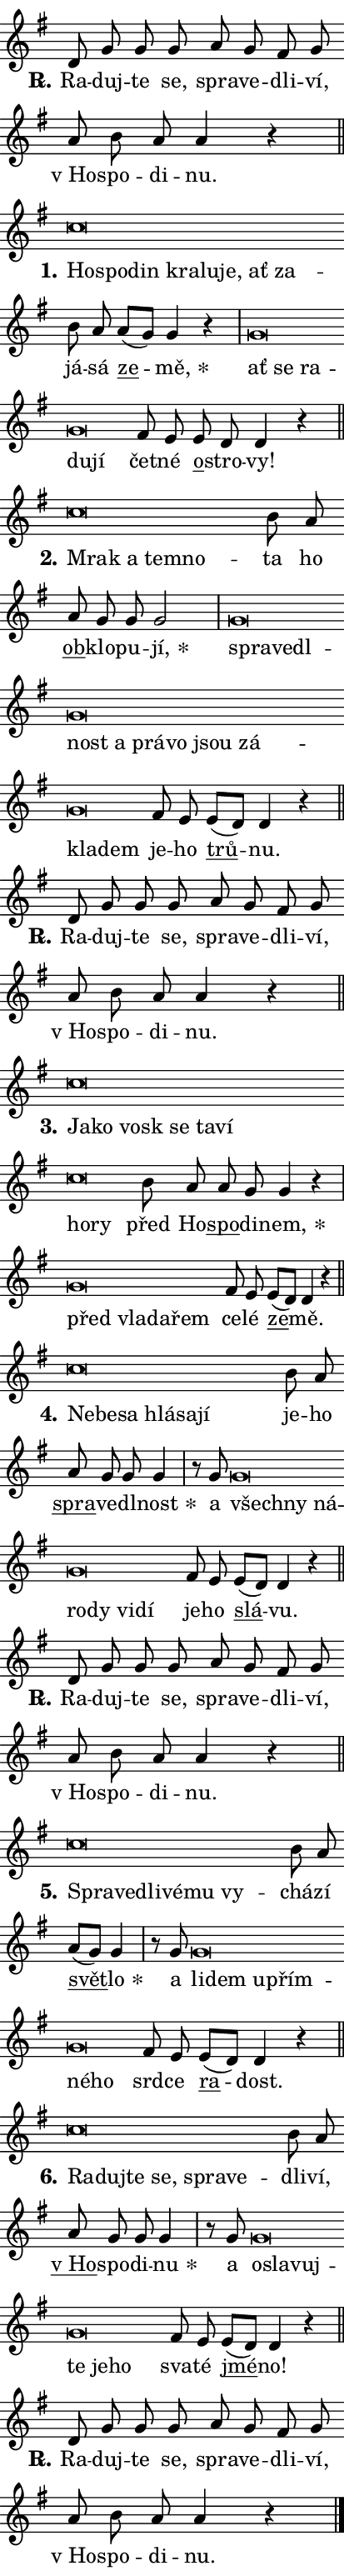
\version "2.24.0"
\header { tagline = "" }
\paper {
  indent = 0\cm
  top-margin = 0\cm
  right-margin = 0\cm
  bottom-margin = 0\cm
  left-margin = 0\cm
  paper-width = 7\cm
  page-breaking = #ly:one-page-breaking
  system-system-spacing.basic-distance = #11
  score-system-spacing.basic-distance = #11
  ragged-last = ##f
}


%% Author: Thomas Morley
%% https://lists.gnu.org/archive/html/lilypond-user/2020-05/msg00002.html
#(define (line-position grob)
"Returns position of @var[grob} in current system:
   @code{'start}, if at first time-step
   @code{'end}, if at last time-step
   @code{'middle} otherwise
"
  (let* ((col (ly:item-get-column grob))
         (ln (ly:grob-object col 'left-neighbor))
         (rn (ly:grob-object col 'right-neighbor))
         (col-to-check-left (if (ly:grob? ln) ln col))
         (col-to-check-right (if (ly:grob? rn) rn col))
         (break-dir-left
           (and
             (ly:grob-property col-to-check-left 'non-musical #f)
             (ly:item-break-dir col-to-check-left)))
         (break-dir-right
           (and
             (ly:grob-property col-to-check-right 'non-musical #f)
             (ly:item-break-dir col-to-check-right))))
        (cond ((eqv? 1 break-dir-left) 'start)
              ((eqv? -1 break-dir-right) 'end)
              (else 'middle))))

#(define (tranparent-at-line-position vctor)
  (lambda (grob)
  "Relying on @code{line-position} select the relevant enry from @var{vctor}.
Used to determine transparency,"
    (case (line-position grob)
      ((end) (not (vector-ref vctor 0)))
      ((middle) (not (vector-ref vctor 1)))
      ((start) (not (vector-ref vctor 2))))))

noteHeadBreakVisibility =
#(define-music-function (break-visibility)(vector?)
"Makes @code{NoteHead}s transparent relying on @var{break-visibility}"
#{
  \override NoteHead.transparent =
    #(tranparent-at-line-position break-visibility)
#})

#(define delete-ledgers-for-transparent-note-heads
  (lambda (grob)
    "Reads whether a @code{NoteHead} is transparent.
If so this @code{NoteHead} is removed from @code{'note-heads} from
@var{grob}, which is supposed to be @code{LedgerLineSpanner}.
As a result ledgers are not printed for this @code{NoteHead}"
    (let* ((nhds-array (ly:grob-object grob 'note-heads))
           (nhds-list
             (if (ly:grob-array? nhds-array)
                 (ly:grob-array->list nhds-array)
                 '()))
           ;; Relies on the transparent-property being done before
           ;; Staff.LedgerLineSpanner.after-line-breaking is executed.
           ;; This is fragile ...
           (to-keep
             (remove
               (lambda (nhd)
                 (ly:grob-property nhd 'transparent #f))
               nhds-list)))
      ;; TODO find a better method to iterate over grob-arrays, similiar
      ;; to filter/remove etc for lists
      ;; For now rebuilt from scratch
      (set! (ly:grob-object grob 'note-heads)  '())
      (for-each
        (lambda (nhd)
          (ly:pointer-group-interface::add-grob grob 'note-heads nhd))
        to-keep))))

hideNotes = {
  \noteHeadBreakVisibility #begin-of-line-visible
}
unHideNotes = {
  \noteHeadBreakVisibility #all-visible
}

% work-around for resetting accidentals
% https://lilypond.org/doc/v2.23/Documentation/notation/displaying-rhythms#unmetered-music
cadenzaMeasure = {
  \cadenzaOff
  \partial 1024 s1024
  \cadenzaOn
}

#(define-markup-command (accent layout props text) (markup?)
  "Underline accented syllable"
  (interpret-markup layout props
    #{\markup \override #'(offset . 4.3) \underline { #text }#}))

responsum = \markup \concat {
  "R" \hspace #-1.05 \path #0.1 #'((moveto 0 0.07) (lineto 0.9 0.8)) \hspace #0.05 "."
}

\layout {
    \context {
        \Staff
        \remove "Time_signature_engraver"
        \override LedgerLineSpanner.after-line-breaking = #delete-ledgers-for-transparent-note-heads
    }
    \context {
        \Voice {
            \override NoteHead.output-attributes = #'((class . "notehead"))
            \override Hairpin.height = #0.55
        }
    }
    \context {
        \Lyrics {
            \override StanzaNumber.output-attributes = #'((class . "stanzanumber"))
            \override LyricSpace.minimum-distance = #0.9
            \override LyricText.font-name = #"TeX Gyre Schola"
            \override LyricText.font-size = 1
            \override StanzaNumber.font-name = #"TeX Gyre Schola Bold"
            \override StanzaNumber.font-size = 1
        }
    }
}

% magnetic-lyrics.ily
%
%   written by
%     Jean Abou Samra <jean@abou-samra.fr>
%     Werner Lemberg <wl@gnu.org>
%
%   adapted by
%     Jiri Hon <jiri.hon@gmail.com>
%
% Version 2022-Apr-15

% https://www.mail-archive.com/lilypond-user@gnu.org/msg149350.html

#(define (Left_hyphen_pointer_engraver context)
   "Collect syllable-hyphen-syllable occurrences in lyrics and store
them in properties.  This engraver only looks to the left.  For
example, if the lyrics input is @code{foo -- bar}, it does the
following.

@itemize @bullet
@item
Set the @code{text} property of the @code{LyricHyphen} grob between
@q{foo} and @q{bar} to @code{foo}.

@item
Set the @code{left-hyphen} property of the @code{LyricText} grob with
text @q{foo} to the @code{LyricHyphen} grob between @q{foo} and
@q{bar}.
@end itemize

Use this auxiliary engraver in combination with the
@code{lyric-@/text::@/apply-@/magnetic-@/offset!} hook."
   (let ((hyphen #f)
         (text #f))
     (make-engraver
      (acknowledgers
       ((lyric-syllable-interface engraver grob source-engraver)
        (set! text grob)))
      (end-acknowledgers
       ((lyric-hyphen-interface engraver grob source-engraver)
        ;(when (not (grob::has-interface grob 'lyric-space-interface))
          (set! hyphen grob)));)
      ((stop-translation-timestep engraver)
       (when (and text hyphen)
         (ly:grob-set-object! text 'left-hyphen hyphen))
       (set! text #f)
       (set! hyphen #f)))))

#(define (lyric-text::apply-magnetic-offset! grob)
   "If the space between two syllables is less than the value in
property @code{LyricText@/.details@/.squash-threshold}, move the right
syllable to the left so that it gets concatenated with the left
syllable.

Use this function as a hook for
@code{LyricText@/.after-@/line-@/breaking} if the
@code{Left_@/hyphen_@/pointer_@/engraver} is active."
   (let ((hyphen (ly:grob-object grob 'left-hyphen #f)))
     (when hyphen
       (let ((left-text (ly:spanner-bound hyphen LEFT)))
         (when (grob::has-interface left-text 'lyric-syllable-interface)
           (let* ((common (ly:grob-common-refpoint grob left-text X))
                  (this-x-ext (ly:grob-extent grob common X))
                  (left-x-ext
                   (begin
                     ;; Trigger magnetism for left-text.
                     (ly:grob-property left-text 'after-line-breaking)
                     (ly:grob-extent left-text common X)))
                  ;; `delta` is the gap width between two syllables.
                  (delta (- (interval-start this-x-ext)
                            (interval-end left-x-ext)))
                  (details (ly:grob-property grob 'details))
                  (threshold (assoc-get 'squash-threshold details 0.2)))
             (when (< delta threshold)
               (let* (;; We have to manipulate the input text so that
                      ;; ligatures crossing syllable boundaries are not
                      ;; disabled.  For languages based on the Latin
                      ;; script this is essentially a beautification.
                      ;; However, for non-Western scripts it can be a
                      ;; necessity.
                      (lt (ly:grob-property left-text 'text))
                      (rt (ly:grob-property grob 'text))
                      (is-space (grob::has-interface hyphen 'lyric-space-interface))
                      (space (if is-space " " ""))
                      (space-markup (grob-interpret-markup grob " "))
                      (space-size (interval-length (ly:stencil-extent space-markup X)))
                      (extra-delta (if is-space space-size 0))
                      ;; Append new syllable.
                      (ltrt-space (if (and (string? lt) (string? rt))
                                (string-append lt space rt)
                                (make-concat-markup (list lt space rt))))
                      ;; Right-align `ltrt` to the right side.
                      (ltrt-space-markup (grob-interpret-markup
                               grob
                               (make-translate-markup
                                (cons (interval-length this-x-ext) 0)
                                (make-right-align-markup ltrt-space)))))
                 (begin
                   ;; Don't print `left-text`.
                   (ly:grob-set-property! left-text 'stencil #f)
                   ;; Set text and stencil (which holds all collected
                   ;; syllables so far) and shift it to the left.
                   (ly:grob-set-property! grob 'text ltrt-space)
                   (ly:grob-set-property! grob 'stencil ltrt-space-markup)
                   (ly:grob-translate-axis! grob (- (- delta extra-delta)) X))))))))))


#(define (lyric-hyphen::displace-bounds-first grob)
   ;; Make very sure this callback isn't triggered too early.
   (let ((left (ly:spanner-bound grob LEFT))
         (right (ly:spanner-bound grob RIGHT)))
     (ly:grob-property left 'after-line-breaking)
     (ly:grob-property right 'after-line-breaking)
     (ly:lyric-hyphen::print grob)))

squashThreshold = #0.4

\layout {
  \context {
    \Lyrics
    \consists #Left_hyphen_pointer_engraver
    \override LyricText.after-line-breaking =
      #lyric-text::apply-magnetic-offset!
    \override LyricHyphen.stencil = #lyric-hyphen::displace-bounds-first
    \override LyricText.details.squash-threshold = \squashThreshold
    \override LyricHyphen.minimum-distance = 0
    \override LyricHyphen.minimum-length = \squashThreshold
  }
}

squash = \override LyricText.details.squash-threshold = 9999
unSquash = \override LyricText.details.squash-threshold = \squashThreshold

left = \override LyricText.self-alignment-X = #LEFT
unLeft = \revert LyricText.self-alignment-X

starOffset = #(lambda (grob) 
                (let ((x_offset (ly:self-alignment-interface::aligned-on-x-parent grob)))
                  (if (= x_offset 0) 0 (+ x_offset 1.2))))

star = #(define-music-function (syllable)(string?)
"Append star separator at the end of a syllable"
#{
  \once \override LyricText.X-offset = #starOffset
  \lyricmode { \markup {
    #syllable
    \override #'((font-name . "TeX Gyre Schola Bold")) \hspace #0.2 \lower #0.65 \larger "*"
  } }
#})

starAccent = #(define-music-function (syllable)(string?)
"Append star separator at the end of a syllable and make accent"
#{
  \once \override LyricText.X-offset = #starOffset
  \lyricmode { \markup {
    \accent #syllable
    \override #'((font-name . "TeX Gyre Schola Bold")) \hspace #0.2 \lower #0.65 \larger "*"
  } }
#})

breath = #(define-music-function (syllable)(string?)
"Append breathing indicator at the end of a syllable"
#{
  \lyricmode { \markup { #syllable "+" } }
#})

optionalBreath = #(define-music-function (syllable)(string?)
"Append optional breathing indicator at the end of a syllable"
#{
  \lyricmode { \markup { #syllable "(+)" } }
#})


\score {
    <<
        \new Voice = "melody" { \cadenzaOn \key g \major \relative { d'8 g g g a g \bar "" fis g \bar "" a b a a4 r \cadenzaMeasure \bar "||" \break } }
        \new Lyrics \lyricsto "melody" { \lyricmode { \set stanza = \responsum
Ra -- duj -- te se, spra -- ve -- dli -- ví, "v Ho" -- spo -- di -- nu. } }
    >>
    \layout {}
}

\score {
    <<
        \new Voice = "melody" { \cadenzaOn \key g \major \relative { c''\breve*1/16 \hideNotes \breve*1/16 \bar "" \breve*1/16 \bar "" \breve*1/16 \bar "" \breve*1/16 \bar "" \breve*1/16 \bar "" \breve*1/16 \breve*1/16 \bar "" \unHideNotes b8 a \bar "" a[( g)] g4 r \cadenzaMeasure \bar "|" g\breve*1/16 \hideNotes \breve*1/16 \bar "" \breve*1/16 \bar "" \breve*1/16 \breve*1/16 \bar "" \unHideNotes fis8 e \bar "" e d d4 r \cadenzaMeasure \bar "||" \break } }
        \new Lyrics \lyricsto "melody" { \lyricmode { \set stanza = "1."
\left Ho -- \squash spo -- din kra -- lu -- je, ať za -- \unLeft \unSquash já -- sá \markup \accent ze -- \star mě, \left ať \squash se ra -- du -- jí \unLeft \unSquash čet -- né \markup \accent o -- stro -- vy! } }
    >>
    \layout {}
}

\score {
    <<
        \new Voice = "melody" { \cadenzaOn \key g \major \relative { c''\breve*1/16 \hideNotes \breve*1/16 \bar "" \breve*1/16 \breve*1/16 \bar "" \unHideNotes b8 a \bar "" a g g g2 \cadenzaMeasure \bar "|" g\breve*1/16 \hideNotes \breve*1/16 \bar "" \breve*1/16 \bar "" \breve*1/16 \bar "" \breve*1/16 \bar "" \breve*1/16 \bar "" \breve*1/16 \bar "" \breve*1/16 \bar "" \breve*1/16 \bar "" \breve*1/16 \breve*1/16 \bar "" \unHideNotes fis8 e \bar "" e[( d)] d4 r \cadenzaMeasure \bar "||" \break } }
        \new Lyrics \lyricsto "melody" { \lyricmode { \set stanza = "2."
\left Mrak \squash a tem -- no -- \unLeft \unSquash ta ho \markup \accent ob -- klo -- pu -- \star jí, \left spra -- \squash ve -- dl -- nost a prá -- vo jsou zá -- kla -- dem \unLeft \unSquash je -- ho \markup \accent trů -- nu. } }
    >>
    \layout {}
}

\score {
    <<
        \new Voice = "melody" { \cadenzaOn \key g \major \relative { d'8 g g g a g \bar "" fis g \bar "" a b a a4 r \cadenzaMeasure \bar "||" \break } }
        \new Lyrics \lyricsto "melody" { \lyricmode { \set stanza = \responsum
Ra -- duj -- te se, spra -- ve -- dli -- ví, "v Ho" -- spo -- di -- nu. } }
    >>
    \layout {}
}

\score {
    <<
        \new Voice = "melody" { \cadenzaOn \key g \major \relative { c''\breve*1/16 \hideNotes \breve*1/16 \bar "" \breve*1/16 \bar "" \breve*1/16 \bar "" \breve*1/16 \bar "" \breve*1/16 \bar "" \breve*1/16 \breve*1/16 \bar "" \unHideNotes b8 a \bar "" a g g4 r \cadenzaMeasure \bar "|" g\breve*1/16 \hideNotes \breve*1/16 \bar "" \breve*1/16 \breve*1/16 \bar "" \unHideNotes fis8 e \bar "" e[( d)] d4 r \cadenzaMeasure \bar "||" \break } }
        \new Lyrics \lyricsto "melody" { \lyricmode { \set stanza = "3."
\left Ja -- \squash ko vosk se ta -- ví ho -- ry \unLeft \unSquash před Ho -- \markup \accent spo -- di -- \star nem, \left před \squash vla -- da -- řem \unLeft \unSquash ce -- lé \markup \accent ze -- mě. } }
    >>
    \layout {}
}

\score {
    <<
        \new Voice = "melody" { \cadenzaOn \key g \major \relative { c''\breve*1/16 \hideNotes \breve*1/16 \bar "" \breve*1/16 \bar "" \breve*1/16 \bar "" \breve*1/16 \breve*1/16 \bar "" \unHideNotes b8 a \bar "" a g g g4 \cadenzaMeasure \bar "|" r8 g8 g\breve*1/16 \hideNotes \breve*1/16 \bar "" \breve*1/16 \bar "" \breve*1/16 \bar "" \breve*1/16 \bar "" \breve*1/16 \breve*1/16 \bar "" \unHideNotes fis8 e \bar "" e[( d)] d4 r \cadenzaMeasure \bar "||" \break } }
        \new Lyrics \lyricsto "melody" { \lyricmode { \set stanza = "4."
\left Ne -- \squash be -- sa hlá -- sa -- jí \unLeft \unSquash je -- ho \markup \accent spra -- ve -- dl -- \star nost a \left všech -- \squash ny ná -- ro -- dy vi -- dí \unLeft \unSquash je -- ho \markup \accent slá -- vu. } }
    >>
    \layout {}
}

\score {
    <<
        \new Voice = "melody" { \cadenzaOn \key g \major \relative { d'8 g g g a g \bar "" fis g \bar "" a b a a4 r \cadenzaMeasure \bar "||" \break } }
        \new Lyrics \lyricsto "melody" { \lyricmode { \set stanza = \responsum
Ra -- duj -- te se, spra -- ve -- dli -- ví, "v Ho" -- spo -- di -- nu. } }
    >>
    \layout {}
}

\score {
    <<
        \new Voice = "melody" { \cadenzaOn \key g \major \relative { c''\breve*1/16 \hideNotes \breve*1/16 \bar "" \breve*1/16 \bar "" \breve*1/16 \bar "" \breve*1/16 \breve*1/16 \bar "" \unHideNotes b8 a \bar "" a[( g)] g4 \cadenzaMeasure \bar "|" r8 g8 g\breve*1/16 \hideNotes \breve*1/16 \bar "" \breve*1/16 \bar "" \breve*1/16 \bar "" \breve*1/16 \breve*1/16 \bar "" \unHideNotes fis8 e \bar "" e[( d)] d4 r \cadenzaMeasure \bar "||" \break } }
        \new Lyrics \lyricsto "melody" { \lyricmode { \set stanza = "5."
\left Spra -- \squash ve -- dli -- vé -- mu vy -- \unLeft \unSquash chá -- zí \markup \accent svět -- \star lo a \left li -- \squash dem u -- přím -- né -- ho \unLeft \unSquash srd -- ce \markup \accent ra -- dost. } }
    >>
    \layout {}
}

\score {
    <<
        \new Voice = "melody" { \cadenzaOn \key g \major \relative { c''\breve*1/16 \hideNotes \breve*1/16 \bar "" \breve*1/16 \bar "" \breve*1/16 \bar "" \breve*1/16 \breve*1/16 \bar "" \unHideNotes b8 a \bar "" a g g g4 \cadenzaMeasure \bar "|" r8 g8 g\breve*1/16 \hideNotes \breve*1/16 \bar "" \breve*1/16 \bar "" \breve*1/16 \bar "" \breve*1/16 \breve*1/16 \bar "" \unHideNotes fis8 e \bar "" e[( d)] d4 r \cadenzaMeasure \bar "||" \break } }
        \new Lyrics \lyricsto "melody" { \lyricmode { \set stanza = "6."
\left Ra -- \squash duj -- te se, spra -- ve -- \unLeft \unSquash dli -- ví, \markup \accent "v Ho" -- spo -- di -- \star nu a \left o -- \squash sla -- vuj -- te je -- ho \unLeft \unSquash sva -- té \markup \accent jmé -- no! } }
    >>
    \layout {}
}

\score {
    <<
        \new Voice = "melody" { \cadenzaOn \key g \major \relative { d'8 g g g a g \bar "" fis g \bar "" a b a a4 r \cadenzaMeasure \bar "||" \break } \bar "|." }
        \new Lyrics \lyricsto "melody" { \lyricmode { \set stanza = \responsum
Ra -- duj -- te se, spra -- ve -- dli -- ví, "v Ho" -- spo -- di -- nu. } }
    >>
    \layout {}
}
